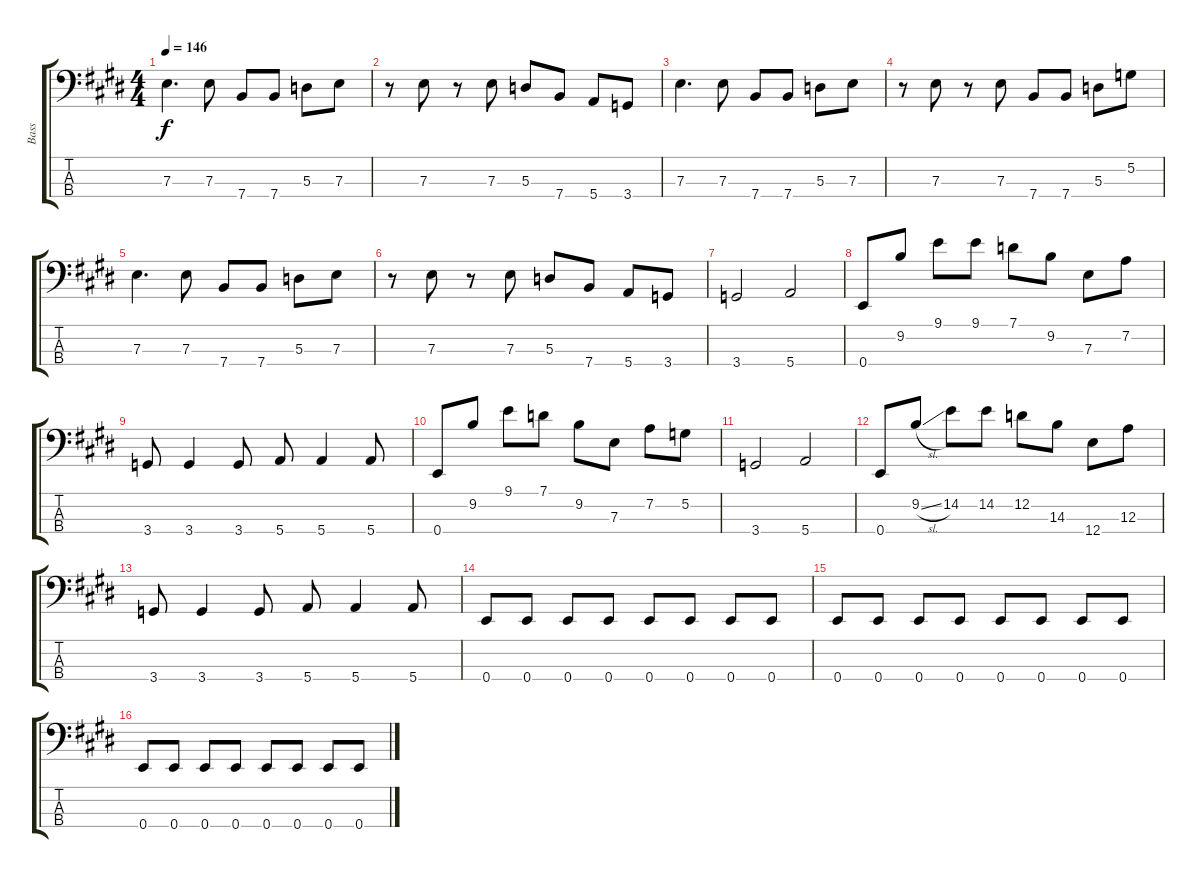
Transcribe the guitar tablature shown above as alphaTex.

\track ("Bass" "Bass") {instrument electricbassfinger}
\staff {score tabs}
\tuning (G2 D2 A1 E1) {hide}
\ts (4 4)
\tempo 146
\clef f4
\ks e
7.3.4{d dy f} 7.3.8 7.4.8 7.4.8 5.3.8 7.3.8 |
r.8 7.3.8 r.8 7.3.8 5.3.8 7.4.8 5.4.8 3.4.8 |
7.3.4{d} 7.3.8 7.4.8 7.4.8 5.3.8 7.3.8 |
r.8 7.3.8 r.8 7.3.8 7.4.8 7.4.8 5.3.8 5.2.8 |
7.3.4{d} 7.3.8 7.4.8 7.4.8 5.3.8 7.3.8 |
r.8 7.3.8 r.8 7.3.8 5.3.8 7.4.8 5.4.8 3.4.8 |
3.4.2 5.4.2 |
0.4.8 9.2.8 9.1.8 9.1.8 7.1.8 9.2.8 7.3.8 7.2.8 |
3.4.8 3.4.4 3.4.8 5.4.8 5.4.4 5.4.8 |
0.4.8 9.2.8 9.1.8 7.1.8 9.2.8 7.3.8 7.2.8 5.2.8 |
3.4.2 5.4.2 |
0.4.8 9.2{sl}.8 14.2.8 14.2.8 12.2.8 14.3.8 12.4.8 12.3.8 |
3.4.8 3.4.4 3.4.8 5.4.8 5.4.4 5.4.8 |
0.4.8 0.4.8 0.4.8 0.4.8 0.4.8 0.4.8 0.4.8 0.4.8 |
0.4.8 0.4.8 0.4.8 0.4.8 0.4.8 0.4.8 0.4.8 0.4.8 |
0.4.8 0.4.8 0.4.8 0.4.8 0.4.8 0.4.8 0.4.8 0.4.8
